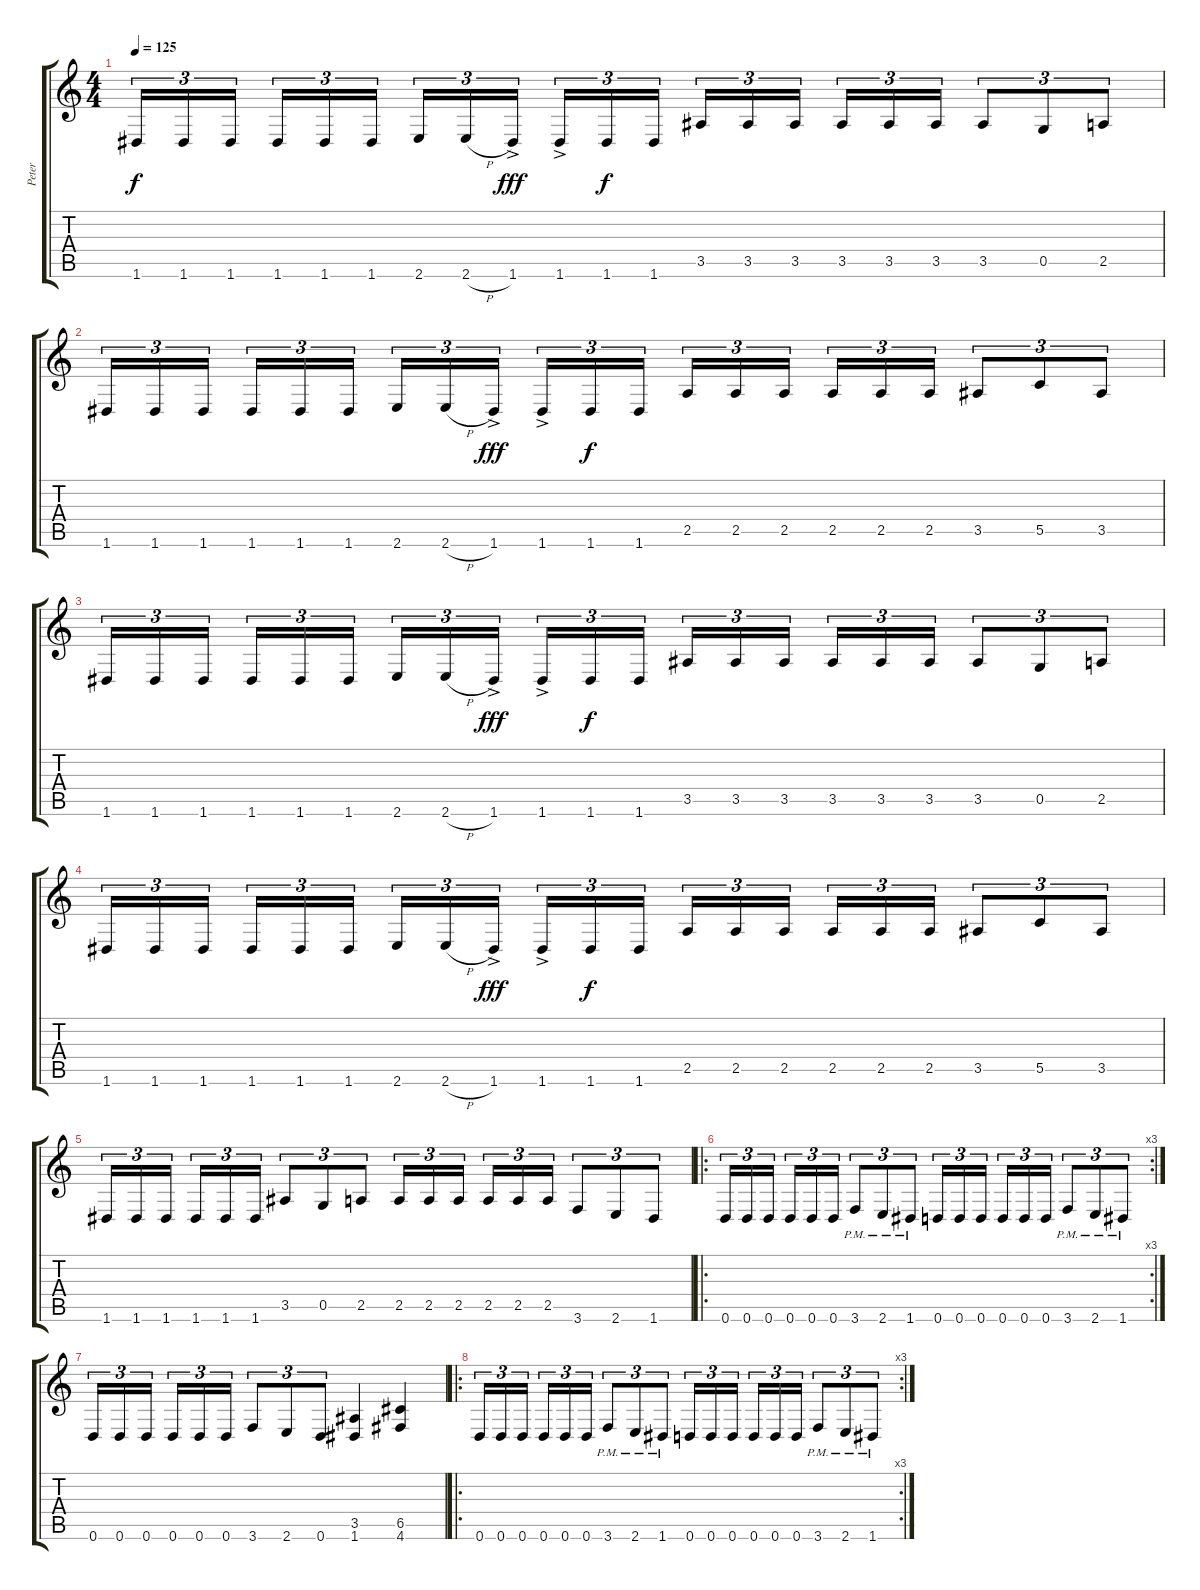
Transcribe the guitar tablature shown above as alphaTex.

\track ("Peter" "Peter") {instrument overdrivenguitar}
\staff {score tabs}
\tuning (D4 A3 F3 C3 G2 D2) {hide}
\ts (4 4)
\tempo 125
\clef g2
\ks c
1.6.16{tu (3 2) dy f} 1.6.16{tu (3 2)} 1.6.16{tu (3 2)} 1.6.16{tu (3 2)} 1.6.16{tu (3 2)} 1.6.16{tu (3 2)} 2.6.16{tu (3 2)} 2.6{h}.16{tu (3 2)} 1.6{ac}.16{tu (3 2) dy fff} 1.6{ac}.16{tu (3 2)} 1.6.16{tu (3 2) dy f} 1.6.16{tu (3 2)} 3.5.16{tu (3 2)} 3.5.16{tu (3 2)} 3.5.16{tu (3 2)} 3.5.16{tu (3 2)} 3.5.16{tu (3 2)} 3.5.16{tu (3 2)} 3.5.8{tu (3 2)} 0.5.8{tu (3 2)} 2.5.8{tu (3 2)} |
1.6.16{tu (3 2)} 1.6.16{tu (3 2)} 1.6.16{tu (3 2)} 1.6.16{tu (3 2)} 1.6.16{tu (3 2)} 1.6.16{tu (3 2)} 2.6.16{tu (3 2)} 2.6{h}.16{tu (3 2)} 1.6{ac}.16{tu (3 2) dy fff} 1.6{ac}.16{tu (3 2)} 1.6.16{tu (3 2) dy f} 1.6.16{tu (3 2)} 2.5.16{tu (3 2)} 2.5.16{tu (3 2)} 2.5.16{tu (3 2)} 2.5.16{tu (3 2)} 2.5.16{tu (3 2)} 2.5.16{tu (3 2)} 3.5.8{tu (3 2)} 5.5.8{tu (3 2)} 3.5.8{tu (3 2)} |
1.6.16{tu (3 2)} 1.6.16{tu (3 2)} 1.6.16{tu (3 2)} 1.6.16{tu (3 2)} 1.6.16{tu (3 2)} 1.6.16{tu (3 2)} 2.6.16{tu (3 2)} 2.6{h}.16{tu (3 2)} 1.6{ac}.16{tu (3 2) dy fff} 1.6{ac}.16{tu (3 2)} 1.6.16{tu (3 2) dy f} 1.6.16{tu (3 2)} 3.5.16{tu (3 2)} 3.5.16{tu (3 2)} 3.5.16{tu (3 2)} 3.5.16{tu (3 2)} 3.5.16{tu (3 2)} 3.5.16{tu (3 2)} 3.5.8{tu (3 2)} 0.5.8{tu (3 2)} 2.5.8{tu (3 2)} |
1.6.16{tu (3 2)} 1.6.16{tu (3 2)} 1.6.16{tu (3 2)} 1.6.16{tu (3 2)} 1.6.16{tu (3 2)} 1.6.16{tu (3 2)} 2.6.16{tu (3 2)} 2.6{h}.16{tu (3 2)} 1.6{ac}.16{tu (3 2) dy fff} 1.6{ac}.16{tu (3 2)} 1.6.16{tu (3 2) dy f} 1.6.16{tu (3 2)} 2.5.16{tu (3 2)} 2.5.16{tu (3 2)} 2.5.16{tu (3 2)} 2.5.16{tu (3 2)} 2.5.16{tu (3 2)} 2.5.16{tu (3 2)} 3.5.8{tu (3 2)} 5.5.8{tu (3 2)} 3.5.8{tu (3 2)} |
1.6.16{tu (3 2)} 1.6.16{tu (3 2)} 1.6.16{tu (3 2)} 1.6.16{tu (3 2)} 1.6.16{tu (3 2)} 1.6.16{tu (3 2)} 3.5.8{tu (3 2)} 0.5.8{tu (3 2)} 2.5.8{tu (3 2)} 2.5.16{tu (3 2)} 2.5.16{tu (3 2)} 2.5.16{tu (3 2)} 2.5.16{tu (3 2)} 2.5.16{tu (3 2)} 2.5.16{tu (3 2)} 3.6.8{tu (3 2)} 2.6.8{tu (3 2)} 1.6.8{tu (3 2)} |
\ro
\rc 3
0.6.16{tu (3 2)} 0.6.16{tu (3 2)} 0.6.16{tu (3 2)} 0.6.16{tu (3 2)} 0.6.16{tu (3 2)} 0.6.16{tu (3 2)} 3.6{pm}.8{tu (3 2)} 2.6{pm}.8{tu (3 2)} 1.6{pm}.8{tu (3 2)} 0.6.16{tu (3 2)} 0.6.16{tu (3 2)} 0.6.16{tu (3 2)} 0.6.16{tu (3 2)} 0.6.16{tu (3 2)} 0.6.16{tu (3 2)} 3.6{pm}.8{tu (3 2)} 2.6{pm}.8{tu (3 2)} 1.6{pm}.8{tu (3 2)} |
0.6.16{tu (3 2)} 0.6.16{tu (3 2)} 0.6.16{tu (3 2)} 0.6.16{tu (3 2)} 0.6.16{tu (3 2)} 0.6.16{tu (3 2)} 3.6.8{tu (3 2)} 2.6.8{tu (3 2)} 0.6.8{tu (3 2)} (3.5 1.6).4 (6.5 4.6).4 |
\ro
\rc 3
0.6.16{tu (3 2)} 0.6.16{tu (3 2)} 0.6.16{tu (3 2)} 0.6.16{tu (3 2)} 0.6.16{tu (3 2)} 0.6.16{tu (3 2)} 3.6{pm}.8{tu (3 2)} 2.6{pm}.8{tu (3 2)} 1.6{pm}.8{tu (3 2)} 0.6.16{tu (3 2)} 0.6.16{tu (3 2)} 0.6.16{tu (3 2)} 0.6.16{tu (3 2)} 0.6.16{tu (3 2)} 0.6.16{tu (3 2)} 3.6{pm}.8{tu (3 2)} 2.6{pm}.8{tu (3 2)} 1.6{pm}.8{tu (3 2)}
